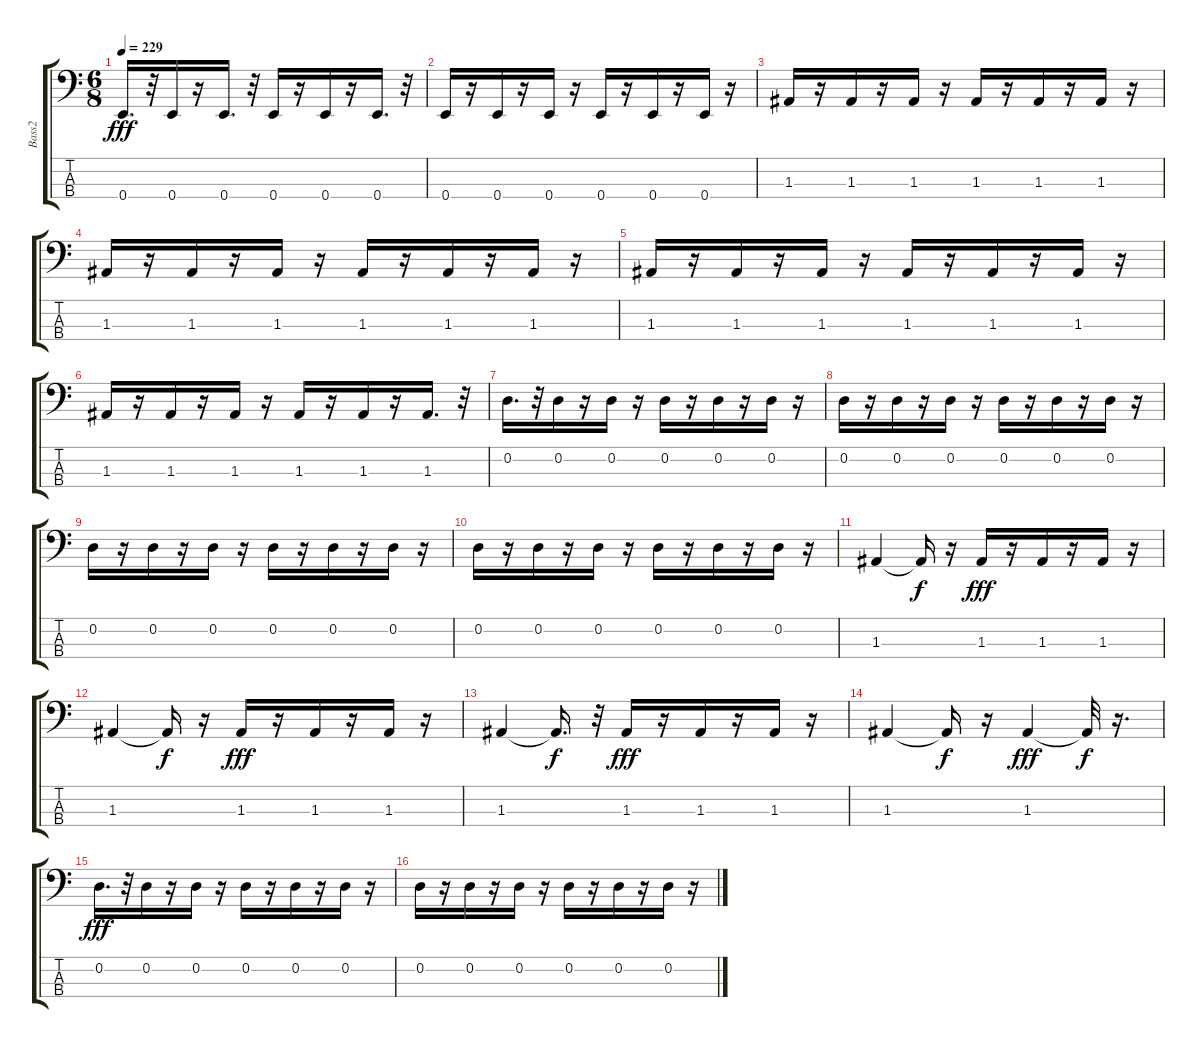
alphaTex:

\track ("Bass2" "Bass2") {instrument electricbassfinger}
\staff {score tabs}
\tuning (G2 D2 A1 E1) {hide}
\ts (6 8)
\tempo 229
\clef f4
\ks c
0.4.16{d dy fff} r.32 0.4.16 r.16 0.4.16{d} r.32 0.4.16 r.16 0.4.16 r.16 0.4.16{d} r.32 |
0.4.16 r.16 0.4.16 r.16 0.4.16 r.16 0.4.16 r.16 0.4.16 r.16 0.4.16 r.16 |
1.3.16 r.16 1.3.16 r.16 1.3.16 r.16 1.3.16 r.16 1.3.16 r.16 1.3.16 r.16 |
1.3.16 r.16 1.3.16 r.16 1.3.16 r.16 1.3.16 r.16 1.3.16 r.16 1.3.16 r.16 |
1.3.16 r.16 1.3.16 r.16 1.3.16 r.16 1.3.16 r.16 1.3.16 r.16 1.3.16 r.16 |
1.3.16 r.16 1.3.16 r.16 1.3.16 r.16 1.3.16 r.16 1.3.16 r.16 1.3.16{d} r.32 |
0.2.16{d} r.32 0.2.16 r.16 0.2.16 r.16 0.2.16 r.16 0.2.16 r.16 0.2.16 r.16 |
0.2.16 r.16 0.2.16 r.16 0.2.16 r.16 0.2.16 r.16 0.2.16 r.16 0.2.16 r.16 |
0.2.16 r.16 0.2.16 r.16 0.2.16 r.16 0.2.16 r.16 0.2.16 r.16 0.2.16 r.16 |
0.2.16 r.16 0.2.16 r.16 0.2.16 r.16 0.2.16 r.16 0.2.16 r.16 0.2.16 r.16 |
1.3.4 1.3{t}.16{dy f} r.16 1.3.16{dy fff} r.16 1.3.16 r.16 1.3.16 r.16 |
1.3.4 1.3{t}.16{dy f} r.16 1.3.16{dy fff} r.16 1.3.16 r.16 1.3.16 r.16 |
1.3.4 1.3{t}.16{d dy f} r.32 1.3.16{dy fff} r.16 1.3.16 r.16 1.3.16 r.16 |
1.3.4 1.3{t}.16{dy f} r.16 1.3.4{dy fff} 1.3{t}.32{dy f} r.16{d} |
0.2.16{d dy fff} r.32 0.2.16 r.16 0.2.16 r.16 0.2.16 r.16 0.2.16 r.16 0.2.16 r.16 |
0.2.16 r.16 0.2.16 r.16 0.2.16 r.16 0.2.16 r.16 0.2.16 r.16 0.2.16 r.16
